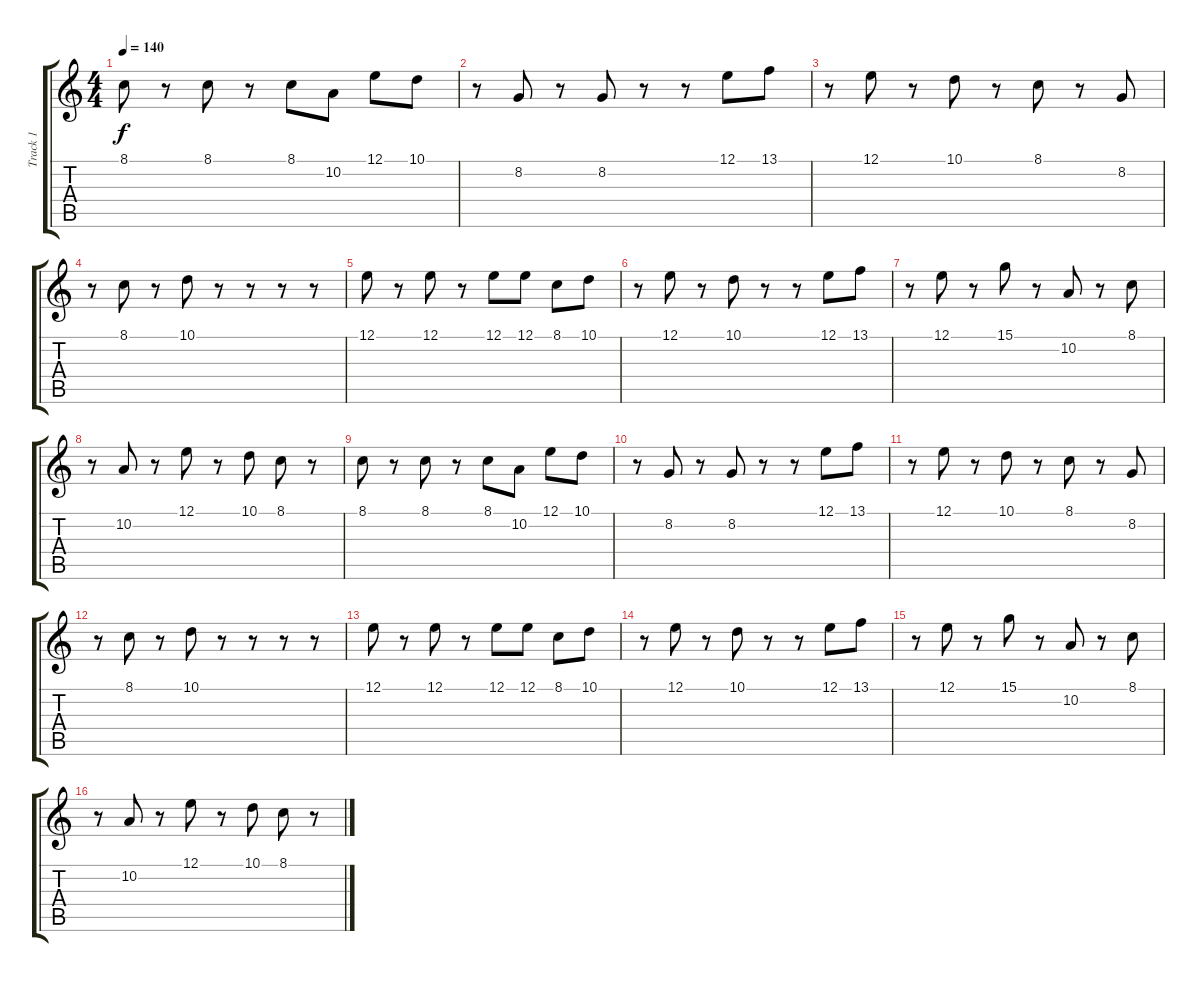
\track ("Track 1" "Track 1") {instrument lead8bassandlead}
\staff {score tabs}
\tuning (E4 B3 G3 D3 A2 E2) {hide}
\ts (4 4)
\tempo 140
\clef g2
\ks c
8.1.8{dy f instrument lead8bassandlead} r.8 8.1.8 r.8 8.1.8 10.2.8 12.1.8 10.1.8 |
r.8 8.2.8 r.8 8.2.8 r.8 r.8 12.1.8 13.1.8 |
r.8 12.1.8 r.8 10.1.8 r.8 8.1.8 r.8 8.2.8 |
r.8 8.1.8 r.8 10.1.8 r.8 r.8 r.8 r.8 |
12.1.8 r.8 12.1.8 r.8 12.1.8 12.1.8 8.1.8 10.1.8 |
r.8 12.1.8 r.8 10.1.8 r.8 r.8 12.1.8 13.1.8 |
r.8 12.1.8 r.8 15.1.8 r.8 10.2.8 r.8 8.1.8 |
r.8 10.2.8 r.8 12.1.8 r.8 10.1.8 8.1.8 r.8 |
8.1.8 r.8 8.1.8 r.8 8.1.8 10.2.8 12.1.8 10.1.8 |
r.8 8.2.8 r.8 8.2.8 r.8 r.8 12.1.8 13.1.8 |
r.8 12.1.8 r.8 10.1.8 r.8 8.1.8 r.8 8.2.8 |
r.8 8.1.8 r.8 10.1.8 r.8 r.8 r.8 r.8 |
12.1.8 r.8 12.1.8 r.8 12.1.8 12.1.8 8.1.8 10.1.8 |
r.8 12.1.8 r.8 10.1.8 r.8 r.8 12.1.8 13.1.8 |
r.8 12.1.8 r.8 15.1.8 r.8 10.2.8 r.8 8.1.8 |
r.8 10.2.8 r.8 12.1.8 r.8 10.1.8 8.1.8 r.8
